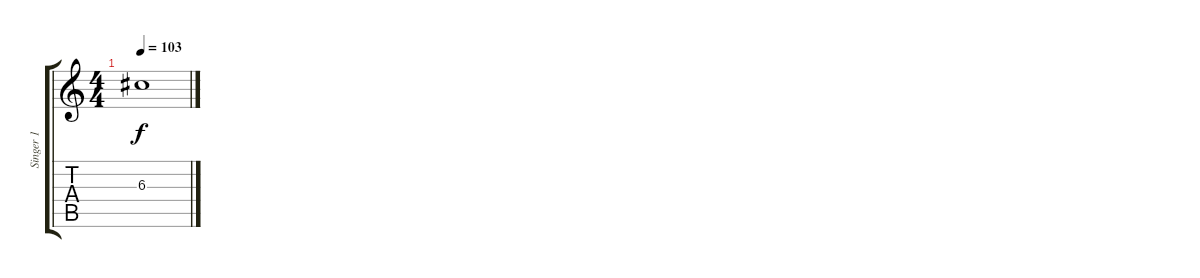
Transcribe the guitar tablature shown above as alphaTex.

\track ("Singer 1" "Singer 1") {instrument overdrivenguitar}
\staff {score tabs}
\tuning (E4 B3 G3 D3 A2 E2) {hide}
\ts (4 4)
\tempo 103
\clef g2
\ks c
6.3{t}.1{dy f}
